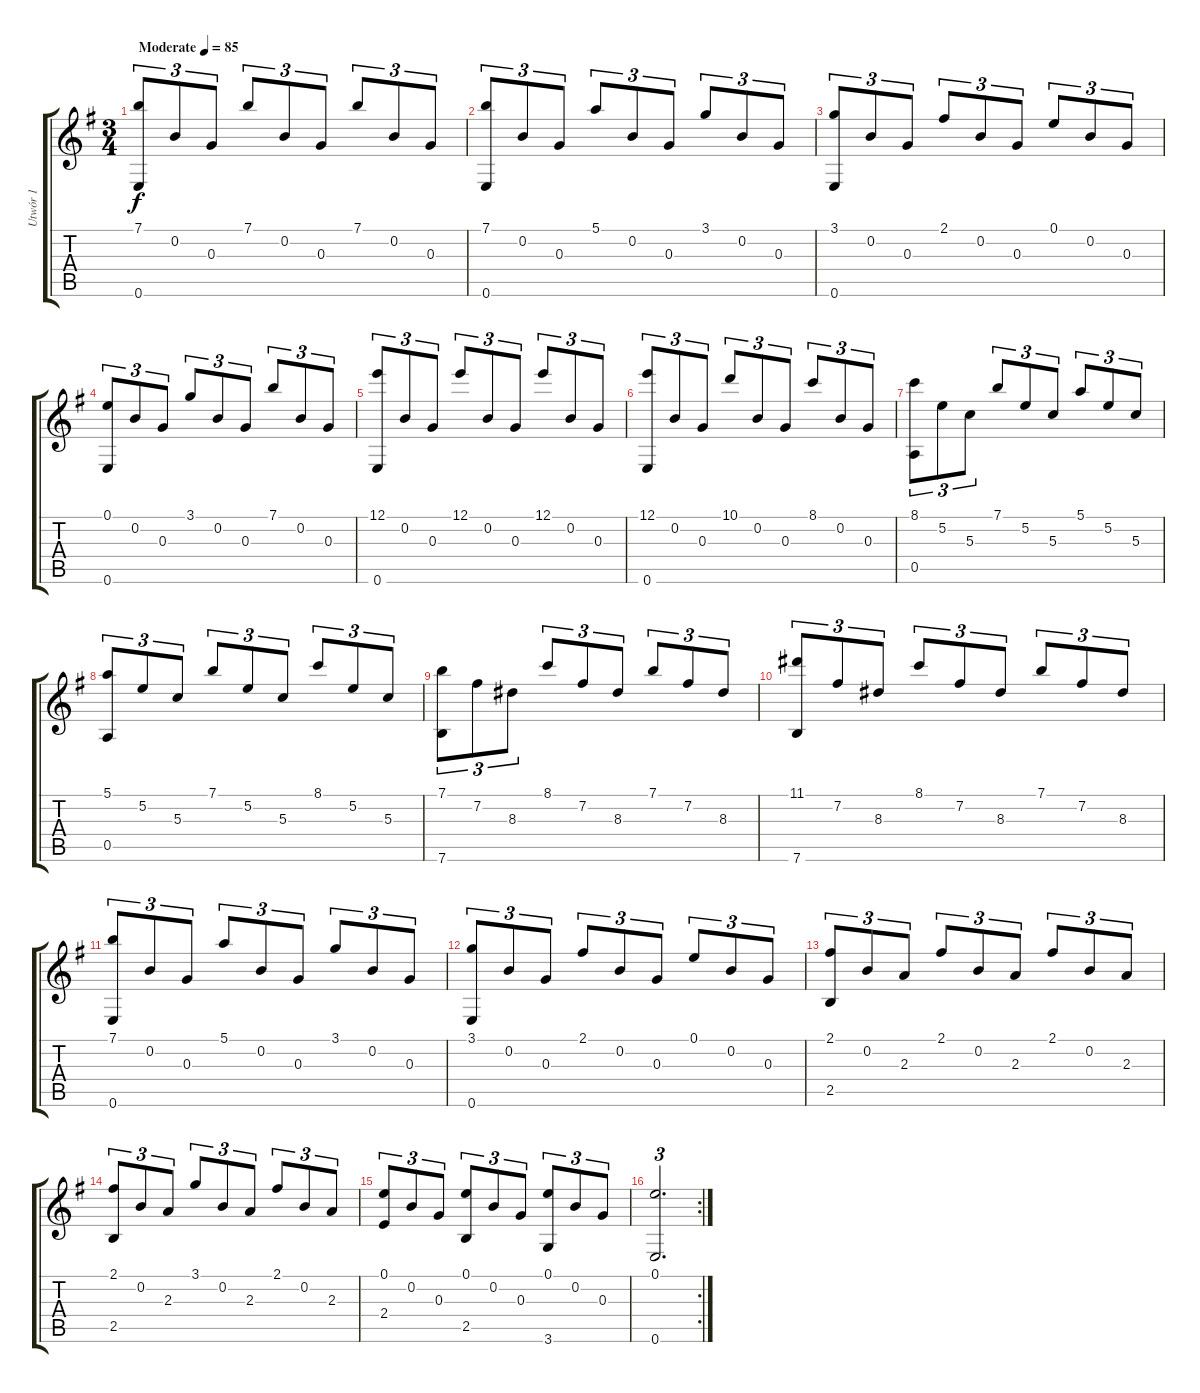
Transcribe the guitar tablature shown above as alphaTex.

\track ("Utwór 1" "Utwór 1") {instrument acousticguitarsteel}
\staff {score tabs}
\tuning (E4 B3 G3 D3 A2 E2) {hide}
\ts (3 4)
\tempo (85 "Moderate")
\clef g2
\ks g
(7.1 0.6).8{tu (3 2) dy f instrument acousticguitarsteel} 0.2.8{tu (3 2) beam merge} 0.3.8{tu (3 2)} 7.1.8{tu (3 2) beam Up} 0.2.8{tu (3 2) beam Up} 0.3.8{tu (3 2) beam Up} 7.1.8{tu (3 2) beam Up} 0.2.8{tu (3 2) beam Up} 0.3.8{tu (3 2) beam Up} |
(7.1 0.6).8{tu (3 2)} 0.2.8{tu (3 2)} 0.3.8{tu (3 2)} 5.1.8{tu (3 2) beam Up} 0.2.8{tu (3 2) beam Up} 0.3.8{tu (3 2) beam Up} 3.1.8{tu (3 2) beam Up} 0.2.8{tu (3 2) beam Up} 0.3.8{tu (3 2) beam Up} |
(3.1 0.6).8{tu (3 2)} 0.2.8{tu (3 2)} 0.3.8{tu (3 2)} 2.1.8{tu (3 2) beam Up} 0.2.8{tu (3 2) beam Up} 0.3.8{tu (3 2) beam Up} 0.1.8{tu (3 2) beam Up} 0.2.8{tu (3 2) beam Up} 0.3.8{tu (3 2) beam Up} |
(0.1 0.6).8{tu (3 2)} 0.2.8{tu (3 2)} 0.3.8{tu (3 2)} 3.1.8{tu (3 2) beam Up} 0.2.8{tu (3 2) beam Up} 0.3.8{tu (3 2) beam Up} 7.1.8{tu (3 2) beam Up} 0.2.8{tu (3 2) beam Up} 0.3.8{tu (3 2) beam Up} |
(12.1 0.6).8{tu (3 2)} 0.2.8{tu (3 2)} 0.3.8{tu (3 2)} 12.1.8{tu (3 2) beam Up} 0.2.8{tu (3 2) beam Up} 0.3.8{tu (3 2) beam Up} 12.1.8{tu (3 2) beam Up} 0.2.8{tu (3 2) beam Up} 0.3.8{tu (3 2) beam Up} |
(12.1 0.6).8{tu (3 2)} 0.2.8{tu (3 2)} 0.3.8{tu (3 2)} 10.1.8{tu (3 2) beam Up} 0.2.8{tu (3 2) beam Up} 0.3.8{tu (3 2) beam Up} 8.1.8{tu (3 2) beam Up} 0.2.8{tu (3 2) beam Up} 0.3.8{tu (3 2) beam Up} |
(8.1 0.5).8{tu (3 2)} 5.2.8{tu (3 2)} 5.3.8{tu (3 2)} 7.1.8{tu (3 2) beam Up} 5.2.8{tu (3 2) beam Up} 5.3.8{tu (3 2) beam Up} 5.1.8{tu (3 2) beam Up} 5.2.8{tu (3 2) beam Up} 5.3.8{tu (3 2) beam Up} |
(5.1 0.5).8{tu (3 2)} 5.2.8{tu (3 2)} 5.3.8{tu (3 2)} 7.1.8{tu (3 2) beam Up} 5.2.8{tu (3 2) beam Up} 5.3.8{tu (3 2) beam Up} 8.1.8{tu (3 2) beam Up} 5.2.8{tu (3 2) beam Up} 5.3.8{tu (3 2) beam Up} |
(7.1 7.6).8{tu (3 2)} 7.2.8{tu (3 2)} 8.3.8{tu (3 2)} 8.1.8{tu (3 2) beam Up} 7.2.8{tu (3 2) beam Up} 8.3.8{tu (3 2) beam Up} 7.1.8{tu (3 2) beam Up} 7.2.8{tu (3 2) beam Up} 8.3.8{tu (3 2) beam Up} |
(11.1 7.6).8{tu (3 2) beam Up} 7.2.8{tu (3 2) beam Up} 8.3.8{tu (3 2) beam Up} 8.1.8{tu (3 2) beam Up} 7.2.8{tu (3 2) beam Up} 8.3.8{tu (3 2) beam Up} 7.1.8{tu (3 2) beam Up} 7.2.8{tu (3 2) beam Up} 8.3.8{tu (3 2) beam Up} |
(7.1 0.6).8{tu (3 2)} 0.2.8{tu (3 2)} 0.3.8{tu (3 2)} 5.1.8{tu (3 2) beam Up} 0.2.8{tu (3 2) beam Up} 0.3.8{tu (3 2) beam Up} 3.1.8{tu (3 2) beam Up} 0.2.8{tu (3 2) beam Up} 0.3.8{tu (3 2) beam Up} |
(3.1 0.6).8{tu (3 2)} 0.2.8{tu (3 2)} 0.3.8{tu (3 2)} 2.1.8{tu (3 2) beam Up} 0.2.8{tu (3 2) beam Up} 0.3.8{tu (3 2) beam Up} 0.1.8{tu (3 2) beam Up} 0.2.8{tu (3 2) beam Up} 0.3.8{tu (3 2) beam Up} |
(2.1 2.5).8{tu (3 2)} 0.2.8{tu (3 2)} 2.3.8{tu (3 2)} 2.1.8{tu (3 2) beam Up} 0.2.8{tu (3 2) beam Up} 2.3.8{tu (3 2) beam Up} 2.1.8{tu (3 2) beam Up} 0.2.8{tu (3 2) beam Up} 2.3.8{tu (3 2) beam Up} |
(2.1 2.5).8{tu (3 2)} 0.2.8{tu (3 2)} 2.3.8{tu (3 2)} 3.1.8{tu (3 2) beam Up} 0.2.8{tu (3 2) beam Up} 2.3.8{tu (3 2) beam Up} 2.1.8{tu (3 2) beam Up} 0.2.8{tu (3 2) beam Up} 2.3.8{tu (3 2) beam Up} |
(0.1 2.4).8{tu (3 2)} 0.2.8{tu (3 2)} 0.3.8{tu (3 2)} (0.1 2.5).8{tu (3 2)} 0.2.8{tu (3 2)} 0.3.8{tu (3 2)} (0.1 3.6).8{tu (3 2)} 0.2.8{tu (3 2)} 0.3.8{tu (3 2)} |
\rc 2
(0.1 0.6).2{d tu (3 2)}
